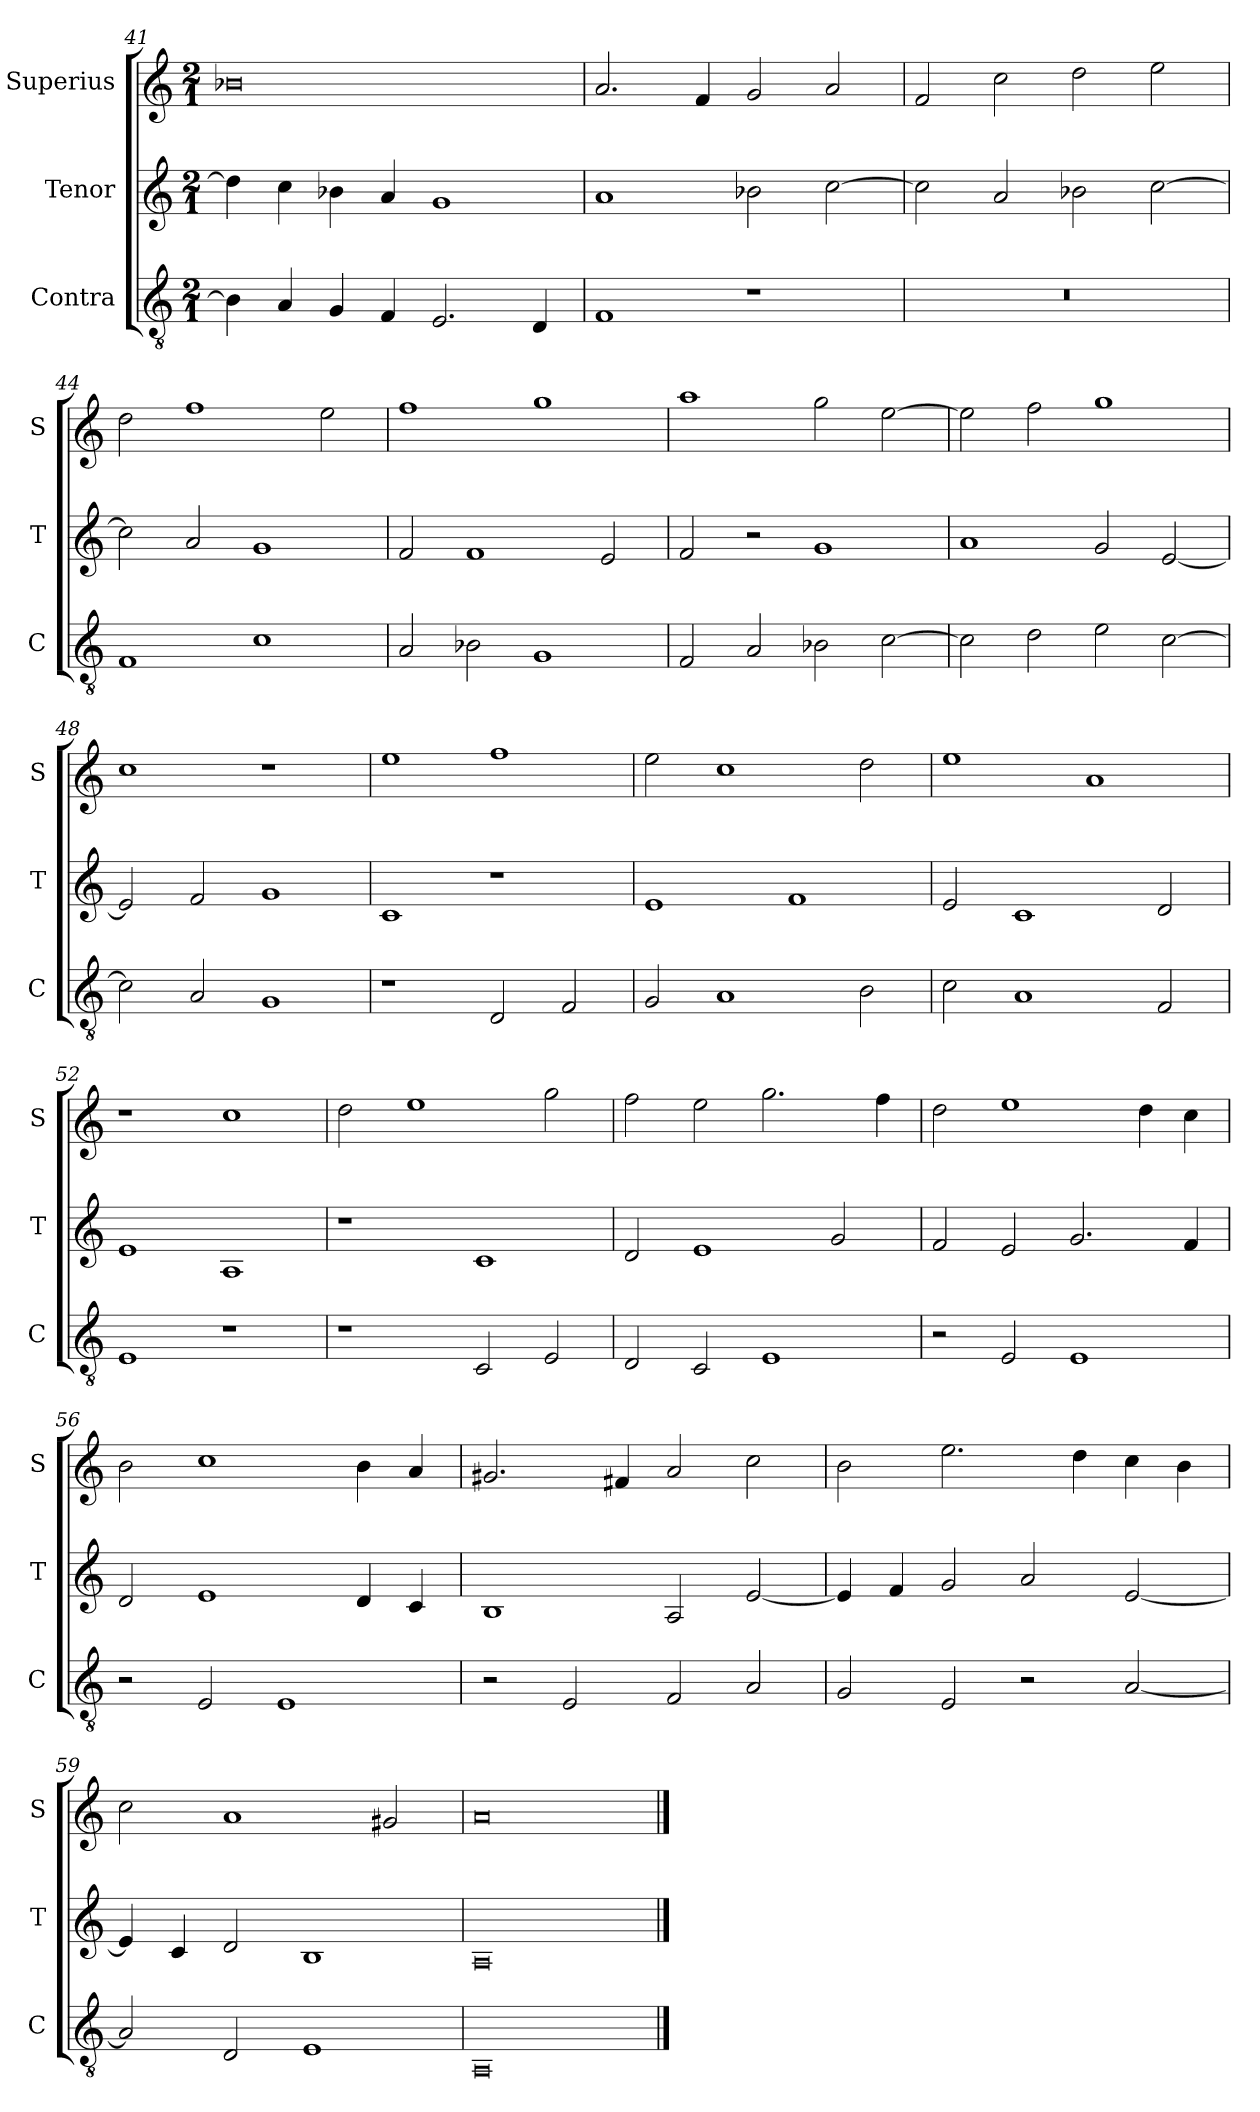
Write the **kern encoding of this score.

**kern	**kern	**kern
*part3	*part2	*part1
*staff3	*staff2	*staff1
*I"Contra	*I"Tenor	*I"Superius
*I'C	*I'T	*I'S
*clefGv2	*clefG2	*clefG2
*k[]	*k[]	*k[]
*M2/1	*M2/1	*M2/1
=41	=41	=41
4B-]	4dd]	0b-X
4A	4cc	.
4G	4b-X	.
4F	4a	.
2.E	1g	.
4D	.	.
=42	=42	=42
1F	1a	2.a
.	.	4f
1r	2b-X	2g
.	[2cc	2a
=43	=43	=43
0r	2cc]	2f
.	2a	2cc
.	2b-X	2dd
.	[2cc	2ee
=44	=44	=44
1F	2cc]	2dd
.	2a	1ff
1c	1g	.
.	.	2ee
=45	=45	=45
2A	2f	1ff
2B-X	1f	.
1G	.	1gg
.	2e	.
=46	=46	=46
2F	2f	1aa
2A	2r	.
2B-X	1g	2gg
[2c	.	[2ee
=47	=47	=47
2c]	1a	2ee]
2d	.	2ff
2e	2g	1gg
[2c	[2e	.
=48	=48	=48
2c]	2e]	1cc
2A	2f	.
1G	1g	1r
=49	=49	=49
1r	1c	1ee
2D	1r	1ff
2F	.	.
=50	=50	=50
2G	1e	2ee
1A	.	1cc
.	1f	.
2B	.	2dd
=51	=51	=51
2c	2e	1ee
1A	1c	.
.	.	1a
2F	2d	.
=52	=52	=52
1E	1e	1r
1r	1A	1cc
=53	=53	=53
1r	1r	2dd
.	.	1ee
2C	1c	.
2E	.	2gg
=54	=54	=54
2D	2d	2ff
2C	1e	2ee
1E	.	2.gg
.	2g	.
.	.	4ff
=55	=55	=55
2r	2f	2dd
2E	2e	1ee
1E	2.g	.
.	.	4dd
.	4f	4cc
=56	=56	=56
2r	2d	2b
2E	1e	1cc
1E	.	.
.	4d	4b
.	4c	4a
=57	=57	=57
2r	1B	2.g#X
2E	.	.
.	.	4f#X
2F	2A	2a
2A	[2e	2cc
=58	=58	=58
2G	4e]	2b
.	4f	.
2E	2g	2.ee
2r	2a	.
.	.	4dd
[2A	[2e	4cc
.	.	4b
=59	=59	=59
2A]	4e]	2cc
.	4c	.
2D	2d	1a
1E	1B	.
.	.	2g#X
=60	=60	=60
0AA	0A	0a
==	==	==
*-	*-	*-
